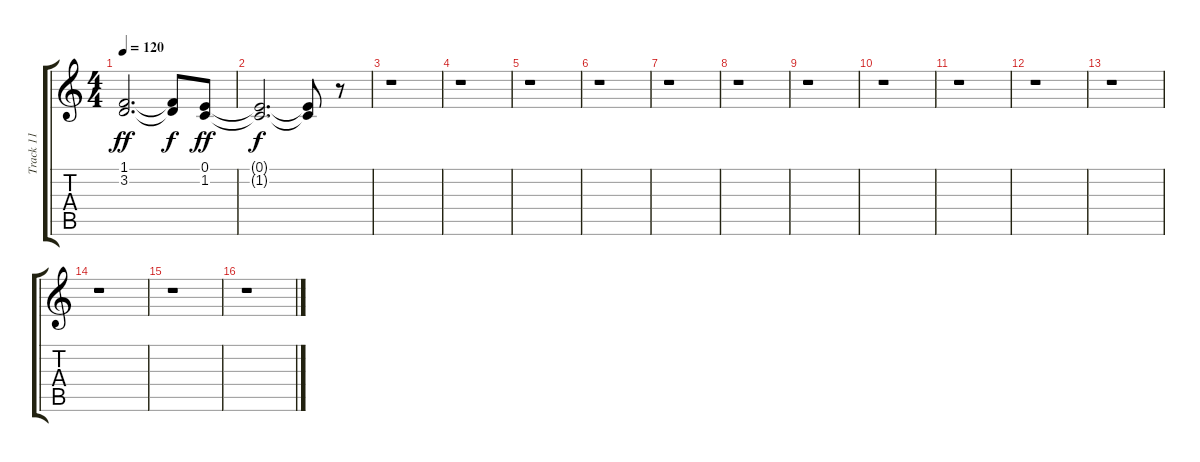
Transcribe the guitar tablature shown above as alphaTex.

\track ("Track 11" "Track 11") {instrument synthstrings1}
\staff {score tabs}
\tuning (E4 B3 G3 D3 A2 E2) {hide}
\ts (4 4)
\tempo 120
\clef g2
\ks c
(1.1 3.2).2{d dy ff} (1.1{t} 3.2{t}).8{dy f} (0.1 1.2).8{dy ff} |
(0.1{t} 1.2{t}).2{d dy f} (0.1{t} 1.2{t}).8 r.8 |
r.1 |
r.1 |
r.1 |
r.1 |
r.1 |
r.1 |
r.1 |
r.1 |
r.1 |
r.1 |
r.1 |
r.1 |
r.1 |
r.1
